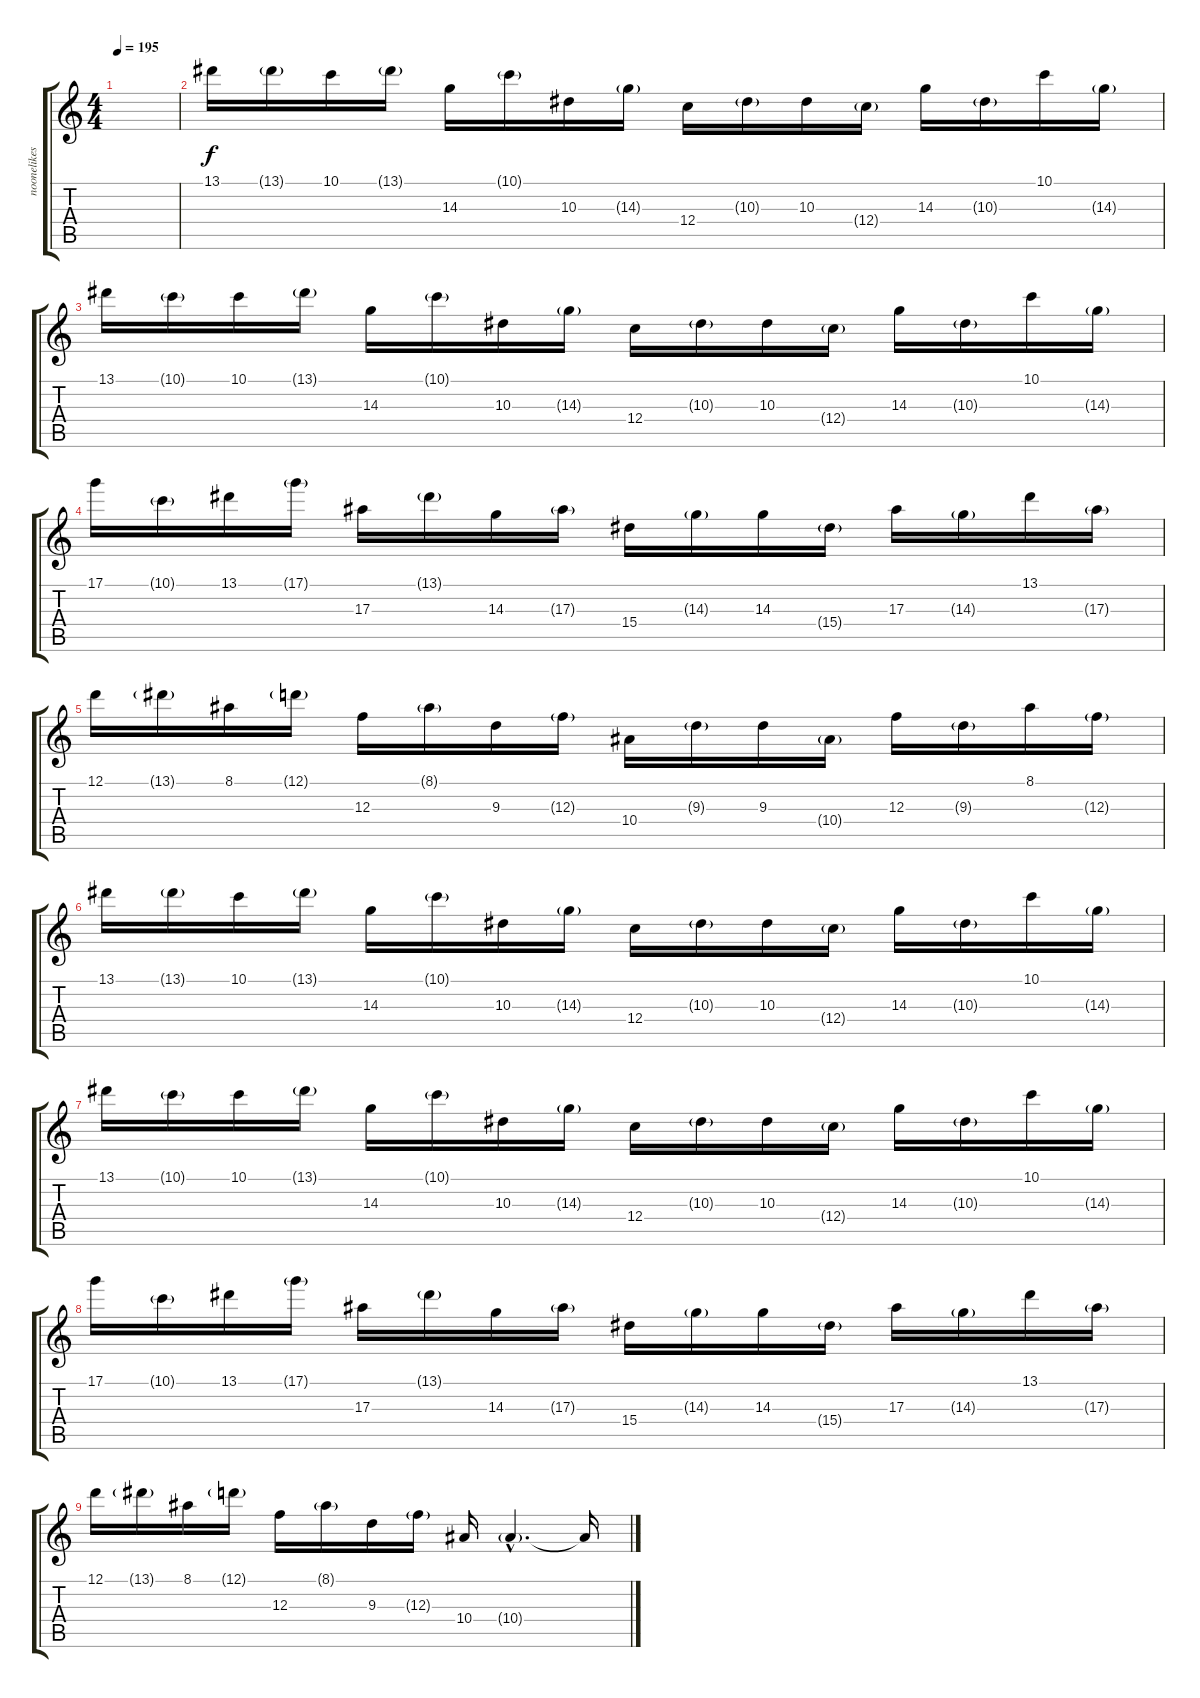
\track ("noonelikesbass" "noonelikes") {instrument electricguitarjazz}
\staff {score tabs}
\tuning (D4 A3 F3 C3 G2 C2) {hide}
\ts (4 4)
\tempo 195
\clef g2
\ks c
|
13.1.16 13.1{g}.16 10.1.16 13.1{g}.16 14.3.16 10.1{g}.16 10.3.16 14.3{g}.16 12.4.16 10.3{g}.16 10.3.16 12.4{g}.16 14.3.16 10.3{g}.16 10.1.16 14.3{g}.16 |
13.1.16 10.1{g}.16 10.1.16 13.1{g}.16 14.3.16 10.1{g}.16 10.3.16 14.3{g}.16 12.4.16 10.3{g}.16 10.3.16 12.4{g}.16 14.3.16 10.3{g}.16 10.1.16 14.3{g}.16 |
17.1.16 10.1{g}.16 13.1.16 17.1{g}.16 17.3.16 13.1{g}.16 14.3.16 17.3{g}.16 15.4.16 14.3{g}.16 14.3.16 15.4{g}.16 17.3.16 14.3{g}.16 13.1.16 17.3{g}.16 |
12.1.16 13.1{g}.16 8.1.16 12.1{g}.16 12.3.16 8.1{g}.16 9.3.16 12.3{g}.16 10.4.16 9.3{g}.16 9.3.16 10.4{g}.16 12.3.16 9.3{g}.16 8.1.16 12.3{g}.16 |
13.1.16 13.1{g}.16 10.1.16 13.1{g}.16 14.3.16 10.1{g}.16 10.3.16 14.3{g}.16 12.4.16 10.3{g}.16 10.3.16 12.4{g}.16 14.3.16 10.3{g}.16 10.1.16 14.3{g}.16 |
13.1.16 10.1{g}.16 10.1.16 13.1{g}.16 14.3.16 10.1{g}.16 10.3.16 14.3{g}.16 12.4.16 10.3{g}.16 10.3.16 12.4{g}.16 14.3.16 10.3{g}.16 10.1.16 14.3{g}.16 |
17.1.16 10.1{g}.16 13.1.16 17.1{g}.16 17.3.16 13.1{g}.16 14.3.16 17.3{g}.16 15.4.16 14.3{g}.16 14.3.16 15.4{g}.16 17.3.16 14.3{g}.16 13.1.16 17.3{g}.16 |
12.1.16 13.1{g}.16 8.1.16 12.1{g}.16 12.3.16 8.1{g}.16 9.3.16 12.3{g}.16 10.4.16 10.4{g hac}.4{d} 10.4{t}.16{dy f}
